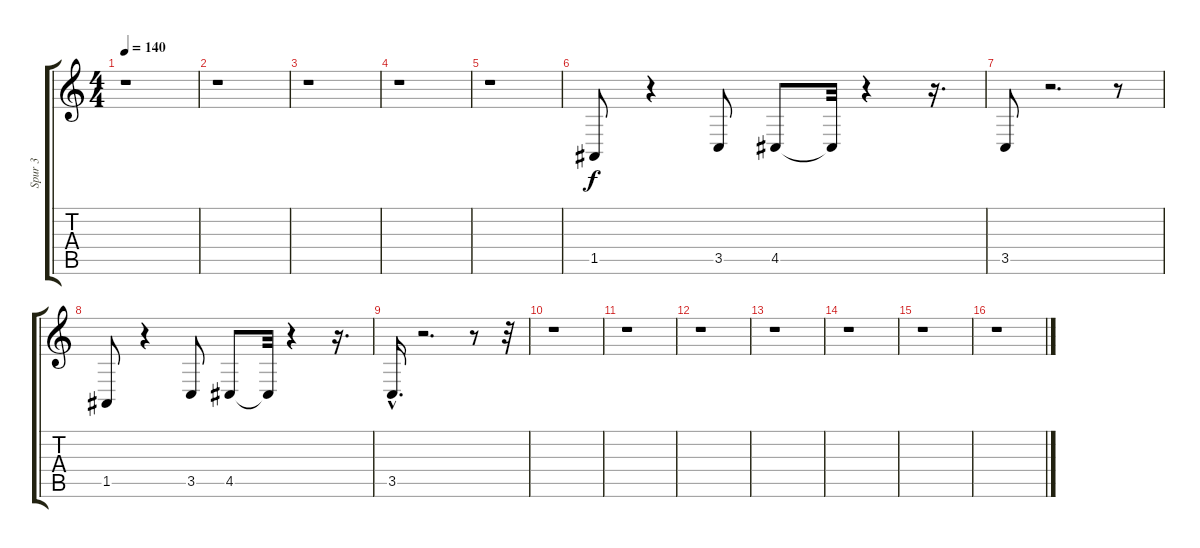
\track ("Spur 3" "Spur 3") {instrument electricgrandpiano}
\staff {score tabs}
\tuning (E4 B3 G3 D3 A2 E2) {hide}
\ts (4 4)
\tempo 140
\clef g2
\ks c
r.1{dy f} |
r.1 |
r.1 |
r.1 |
r.1 |
1.5.8 r.4 3.5.8 4.5.8 4.5{t}.32 r.4 r.16{d} |
3.5.8 r.2{d} r.8 |
1.5.8 r.4 3.5.8 4.5.8 4.5{t}.32 r.4 r.16{d} |
3.5{hac}.16{d} r.2{d} r.8 r.32 |
r.1 |
r.1 |
r.1 |
r.1 |
r.1 |
r.1 |
r.1
